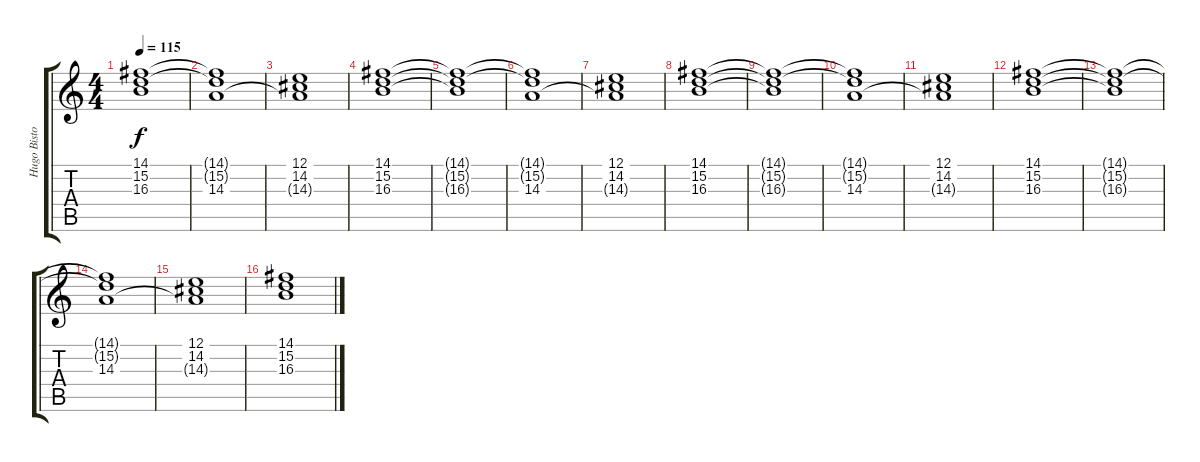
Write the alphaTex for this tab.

\track ("Hugo Bistolfi" "Hugo Bisto") {instrument stringensemble1}
\staff {score tabs}
\tuning (E4 B3 G3 D3 A2 E2) {hide}
\ts (4 4)
\tempo 115
\clef g2
\ks c
(14.1{t} 15.2{t} 16.3{t}).1{dy f} |
(14.1{t} 15.2{t} 14.3).1 |
(12.1 14.2 14.3{t}).1 |
(14.1 15.2 16.3).1 |
(14.1{t} 15.2{t} 16.3{t}).1 |
(14.1{t} 15.2{t} 14.3).1 |
(12.1 14.2 14.3{t}).1 |
(14.1 15.2 16.3).1 |
(14.1{t} 15.2{t} 16.3{t}).1 |
(14.1{t} 15.2{t} 14.3).1 |
(12.1 14.2 14.3{t}).1 |
(14.1 15.2 16.3).1 |
(14.1{t} 15.2{t} 16.3{t}).1 |
(14.1{t} 15.2{t} 14.3).1 |
(12.1 14.2 14.3{t}).1 |
(14.1 15.2 16.3).1
